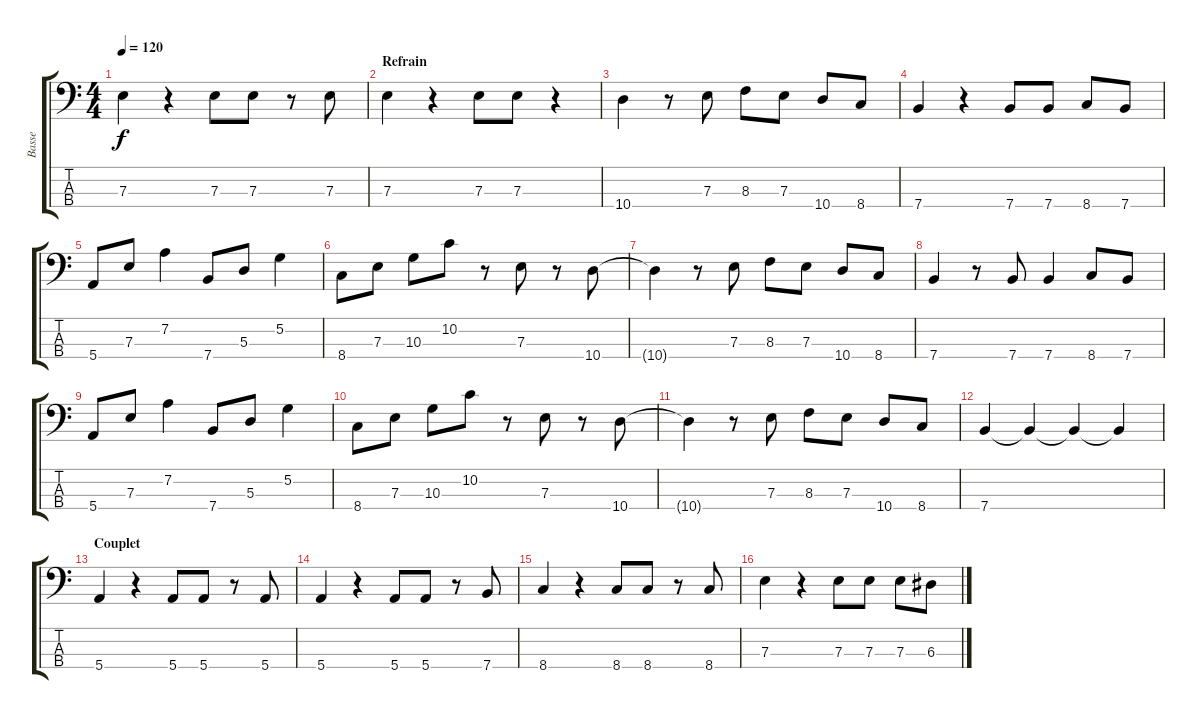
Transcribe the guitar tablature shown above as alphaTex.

\track ("Basse" "Basse") {instrument fretlessbass}
\staff {score tabs}
\tuning (G2 D2 A1 E1) {hide}
\ts (4 4)
\tempo 120
\clef f4
\ks c
7.3.4{dy f} r.4 7.3.8 7.3.8 r.8 7.3.8 |
\section ("" "Refrain")
7.3.4 r.4 7.3.8 7.3.8 r.4 |
10.4.4 r.8 7.3.8 8.3.8 7.3.8 10.4.8 8.4.8 |
7.4.4 r.4 7.4.8 7.4.8 8.4.8 7.4.8 |
5.4.8 7.3.8 7.2.4 7.4.8 5.3.8 5.2.4 |
8.4.8 7.3.8 10.3.8 10.2.8 r.8 7.3.8 r.8 10.4.8 |
10.4{t}.4 r.8 7.3.8 8.3.8 7.3.8 10.4.8 8.4.8 |
7.4.4 r.8 7.4.8 7.4.4 8.4.8 7.4.8 |
5.4.8 7.3.8 7.2.4 7.4.8 5.3.8 5.2.4 |
8.4.8 7.3.8 10.3.8 10.2.8 r.8 7.3.8 r.8 10.4.8 |
10.4{t}.4 r.8 7.3.8 8.3.8 7.3.8 10.4.8 8.4.8 |
7.4.4 7.4{t}.4 7.4{t}.4 7.4{t}.4 |
\section ("" "Couplet")
5.4.4 r.4 5.4.8 5.4.8 r.8 5.4.8 |
5.4.4 r.4 5.4.8 5.4.8 r.8 7.4.8 |
8.4.4 r.4 8.4.8 8.4.8 r.8 8.4.8 |
7.3.4 r.4 7.3.8 7.3.8 7.3.8 6.3.8
